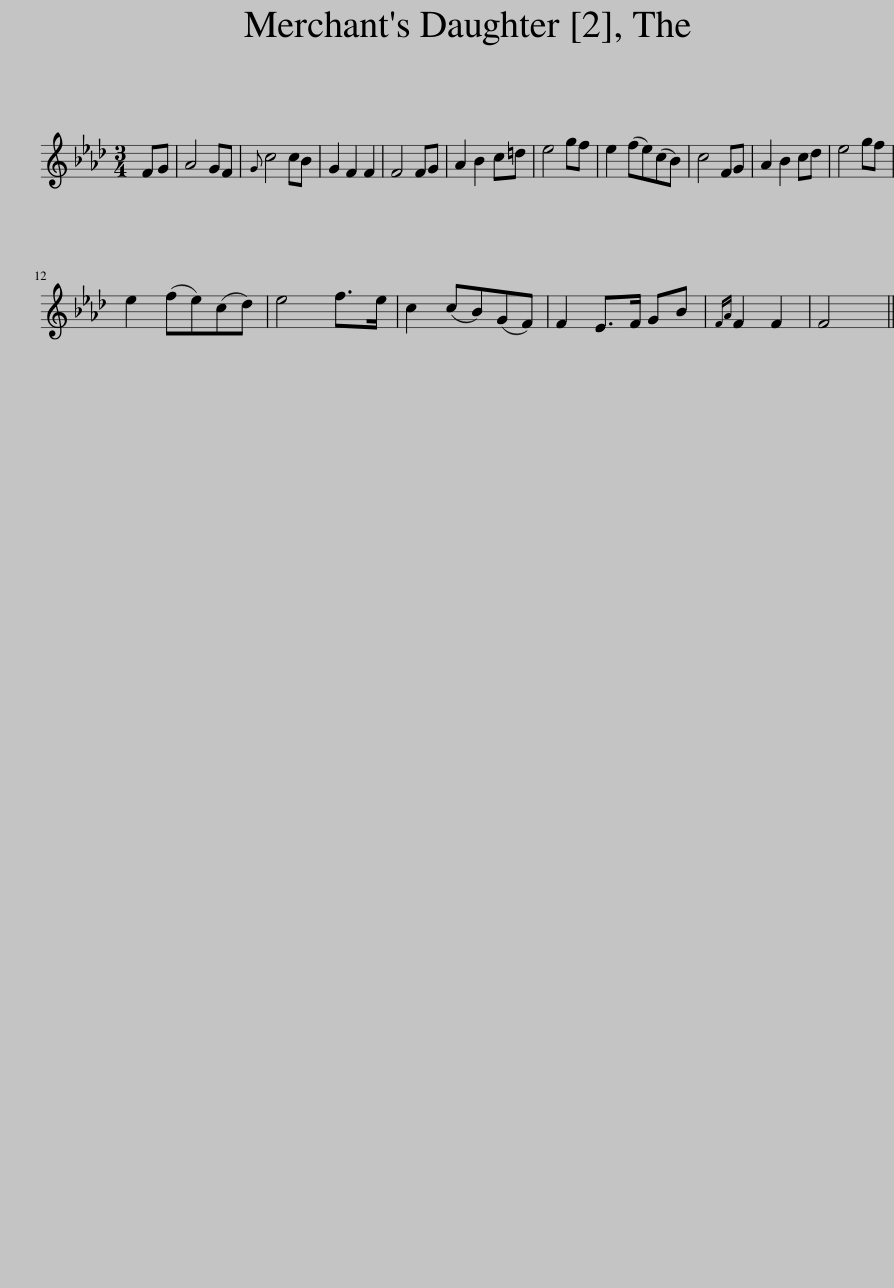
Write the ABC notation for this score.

X:1
L:1/8
M:3/4
I:linebreak $
K:Fmin
V:1 treble
V:1
 FG | A4 GF |{G} c4 cB | G2 F2 F2 | F4 FG | %5
 A2 B2 c=d | e4 gf | e2 (fe)(cB) | c4 FG | A2 B2 cd | %10
 e4 gf |$ e2 (fe)(cd) | e4 f>e | c2 (cB)(GF) | F2 E>F GB | %15
{FA} F2 F2 | F4 || %17
